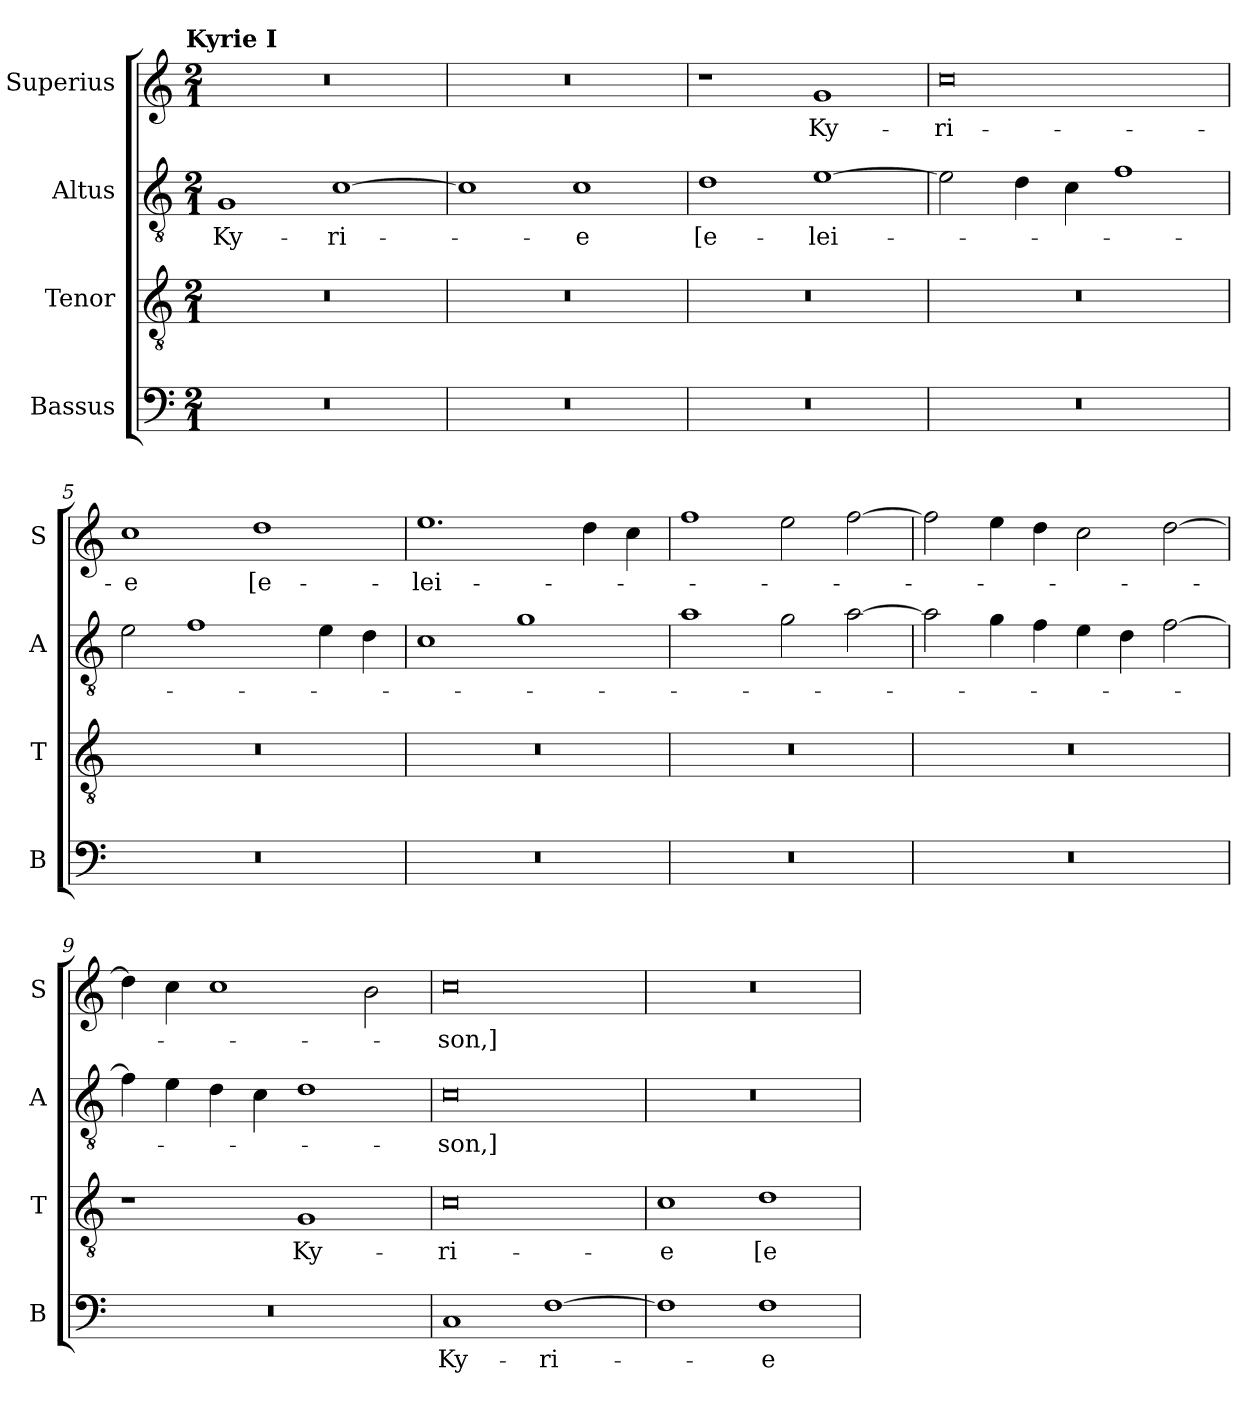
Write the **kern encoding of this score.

**kern	**text	**kern	**text	**kern	**text	**kern	**text
*part4	*part4	*part3	*part3	*part2	*part2	*part1	*part1
*staff4	*staff4	*staff3	*staff3	*staff2	*staff2	*staff1	*staff1
*I"Bassus	*	*I"Tenor	*	*I"Altus	*	*I"Superius	*
*I'B	*	*I'T	*	*I'A	*	*I'S	*
*clefF4	*	*clefGv2	*	*clefGv2	*	*clefG2	*
*k[]	*	*k[]	*	*k[]	*	*k[]	*
!!LO:TX:omd:t=Kyrie I
*M2/1	*	*M2/1	*	*M2/1	*	*M2/1	*
=1	=1	=1	=1	=1	=1	=1	=1
0r	.	0r	.	1G	Ky-	0r	.
.	.	.	.	[1c	-ri-	.	.
=2	=2	=2	=2	=2	=2	=2	=2
0r	.	0r	.	1c]	.	0r	.
.	.	.	.	1c	-e	.	.
=3	=3	=3	=3	=3	=3	=3	=3
0r	.	0r	.	1d	[e-	1r	.
.	.	.	.	[1e	-lei-	1g	Ky-
=4	=4	=4	=4	=4	=4	=4	=4
0r	.	0r	.	2e\]	.	0cc	-ri-
.	.	.	.	4d\	.	.	.
.	.	.	.	4c\	.	.	.
.	.	.	.	1f	.	.	.
=5	=5	=5	=5	=5	=5	=5	=5
0r	.	0r	.	2e\	.	1cc	-e
.	.	.	.	1f	.	.	.
.	.	.	.	.	.	1dd	[e-
.	.	.	.	4e\	.	.	.
.	.	.	.	4d\	.	.	.
=6	=6	=6	=6	=6	=6	=6	=6
0r	.	0r	.	1c	.	1.ee	-lei-
.	.	.	.	1g	.	.	.
.	.	.	.	.	.	4dd\	.
.	.	.	.	.	.	4cc\	.
=7	=7	=7	=7	=7	=7	=7	=7
0r	.	0r	.	1a	.	1ff	.
.	.	.	.	2g\	.	2ee\	.
.	.	.	.	[2a\	.	[2ff\	.
=8	=8	=8	=8	=8	=8	=8	=8
0r	.	0r	.	2a\]	.	2ff\]	.
.	.	.	.	4g\	.	4ee\	.
.	.	.	.	4f\	.	4dd\	.
.	.	.	.	4e\	.	2cc\	.
.	.	.	.	4d\	.	.	.
.	.	.	.	[2f\	.	[2dd\	.
=9	=9	=9	=9	=9	=9	=9	=9
0r	.	1r	.	4f\]	.	4dd\]	.
.	.	.	.	4e\	.	4cc\	.
.	.	.	.	4d\	.	1cc	.
.	.	.	.	4c\	.	.	.
.	.	1G	Ky-	1d	.	.	.
.	.	.	.	.	.	2b\	.
=10	=10	=10	=10	=10	=10	=10	=10
1C	Ky-	0c	-ri-	0c	-son,]	0cc	-son,]
[1F	-ri-	.	.	.	.	.	.
=11	=11	=11	=11	=11	=11	=11	=11
1F]	.	1c	-e	0r	.	0r	.
1F	-e	1d	[e-	.	.	.	.
=	=	=	=	=	=	=	=
*-	*-	*-	*-	*-	*-	*-	*-
